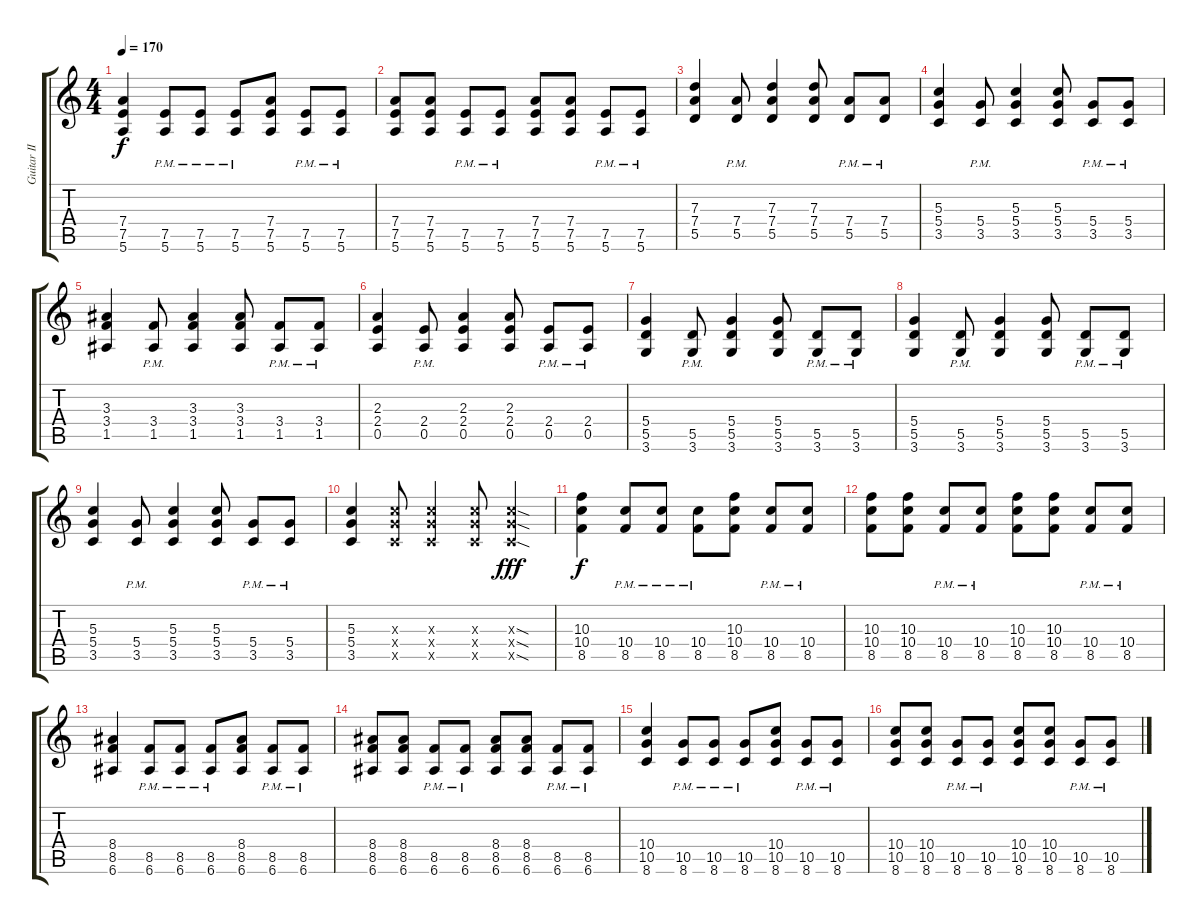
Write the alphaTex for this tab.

\track ("Guitar II" "Guitar II") {instrument overdrivenguitar}
\staff {score tabs}
\tuning (E4 B3 G3 D3 A2 E2) {hide}
\ts (4 4)
\tempo 170
\clef g2
\ks c
(7.4 7.5 5.6).4{dy f} (7.5{pm} 5.6{pm}).8 (7.5{pm} 5.6{pm}).8 (7.5{pm} 5.6{pm}).8 (7.4 7.5 5.6).8 (7.5{pm} 5.6{pm}).8 (7.5{pm} 5.6{pm}).8 |
(7.4 7.5 5.6).8 (7.4 7.5 5.6).8 (7.5{pm} 5.6{pm}).8 (7.5{pm} 5.6{pm}).8 (7.4 7.5 5.6).8 (7.4 7.5 5.6).8 (7.5{pm} 5.6{pm}).8 (7.5{pm} 5.6{pm}).8 |
(7.3 7.4 5.5).4 (7.4{pm} 5.5{pm}).8 (7.3 7.4 5.5).4 (7.3 7.4 5.5).8 (7.4{pm} 5.5{pm}).8 (7.4{pm} 5.5{pm}).8 |
(5.3 5.4 3.5).4 (5.4{pm} 3.5{pm}).8 (5.3 5.4 3.5).4 (5.3 5.4 3.5).8 (5.4{pm} 3.5{pm}).8 (5.4{pm} 3.5{pm}).8 |
(3.3 3.4 1.5).4 (3.4{pm} 1.5{pm}).8 (3.3 3.4 1.5).4 (3.3 3.4 1.5).8 (3.4{pm} 1.5{pm}).8 (3.4{pm} 1.5{pm}).8 |
(2.3 2.4 0.5).4 (2.4{pm} 0.5{pm}).8 (2.3 2.4 0.5).4 (2.3 2.4 0.5).8 (2.4{pm} 0.5{pm}).8 (2.4{pm} 0.5{pm}).8 |
(5.4 5.5 3.6).4 (5.5{pm} 3.6{pm}).8 (5.4 5.5 3.6).4 (5.4 5.5 3.6).8 (5.5{pm} 3.6{pm}).8 (5.5{pm} 3.6{pm}).8 |
(5.4 5.5 3.6).4 (5.5{pm} 3.6{pm}).8 (5.4 5.5 3.6).4 (5.4 5.5 3.6).8 (5.5{pm} 3.6{pm}).8 (5.5{pm} 3.6{pm}).8 |
(5.3 5.4 3.5).4 (5.4{pm} 3.5{pm}).8 (5.3 5.4 3.5).4 (5.3 5.4 3.5).8 (5.4{pm} 3.5{pm}).8 (5.4{pm} 3.5{pm}).8 |
(5.3 5.4 3.5).4 (5.3{x} 5.4{x} 3.5{x}).8 (5.3{x} 5.4{x} 3.5{x}).4 (5.3{x} 5.4{x} 3.5{x}).8 (5.3{sod x} 5.4{sod x} 3.5{sod x}).4{dy fff} |
(10.3 10.4 8.5).4{dy f} (10.4{pm} 8.5{pm}).8 (10.4{pm} 8.5{pm}).8 (10.4{pm} 8.5{pm}).8 (10.3 10.4 8.5).8 (10.4{pm} 8.5{pm}).8 (10.4{pm} 8.5{pm}).8 |
(10.3 10.4 8.5).8 (10.3 10.4 8.5).8 (10.4{pm} 8.5{pm}).8 (10.4{pm} 8.5{pm}).8 (10.3 10.4 8.5).8 (10.3 10.4 8.5).8 (10.4{pm} 8.5{pm}).8 (10.4{pm} 8.5{pm}).8 |
(8.4 8.5 6.6).4 (8.5{pm} 6.6{pm}).8 (8.5{pm} 6.6{pm}).8 (8.5{pm} 6.6{pm}).8 (8.4 8.5 6.6).8 (8.5{pm} 6.6{pm}).8 (8.5{pm} 6.6{pm}).8 |
(8.4 8.5 6.6).8 (8.4 8.5 6.6).8 (8.5{pm} 6.6{pm}).8 (8.5{pm} 6.6{pm}).8 (8.4 8.5 6.6).8 (8.4 8.5 6.6).8 (8.5{pm} 6.6{pm}).8 (8.5{pm} 6.6{pm}).8 |
(10.4 10.5 8.6).4 (10.5{pm} 8.6{pm}).8 (10.5{pm} 8.6{pm}).8 (10.5{pm} 8.6{pm}).8 (10.4 10.5 8.6).8 (10.5{pm} 8.6{pm}).8 (10.5{pm} 8.6{pm}).8 |
(10.4 10.5 8.6).8 (10.4 10.5 8.6).8 (10.5{pm} 8.6{pm}).8 (10.5{pm} 8.6{pm}).8 (10.4 10.5 8.6).8 (10.4 10.5 8.6).8 (10.5{pm} 8.6{pm}).8 (10.5{pm} 8.6{pm}).8
